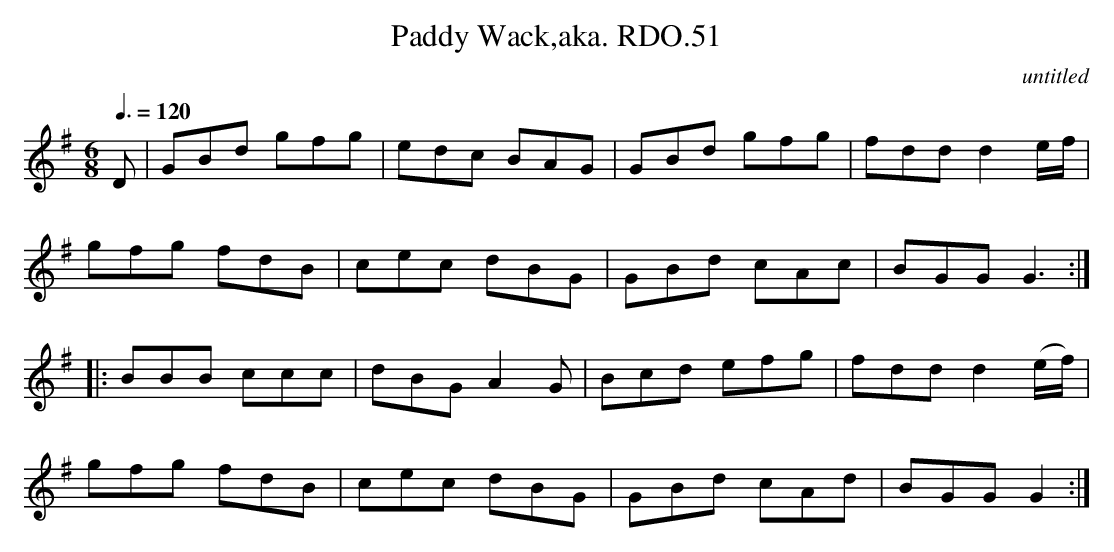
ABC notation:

X:1
T:Paddy Wack,aka. RDO.51
M:6/8
L:1/8
Q:3/8=120
C:untitled
K:G
D|GBd gfg|edc BAG|GBd gfg|fddd2e/f/|
gfg fdB|cec dBG|GBd cAc|BGGG3:|
|:BBB ccc|dBGA2G|Bcd efg|fddd2(e/f/)|
gfg fdB|cec dBG|GBd cAd|BGGG2:|
